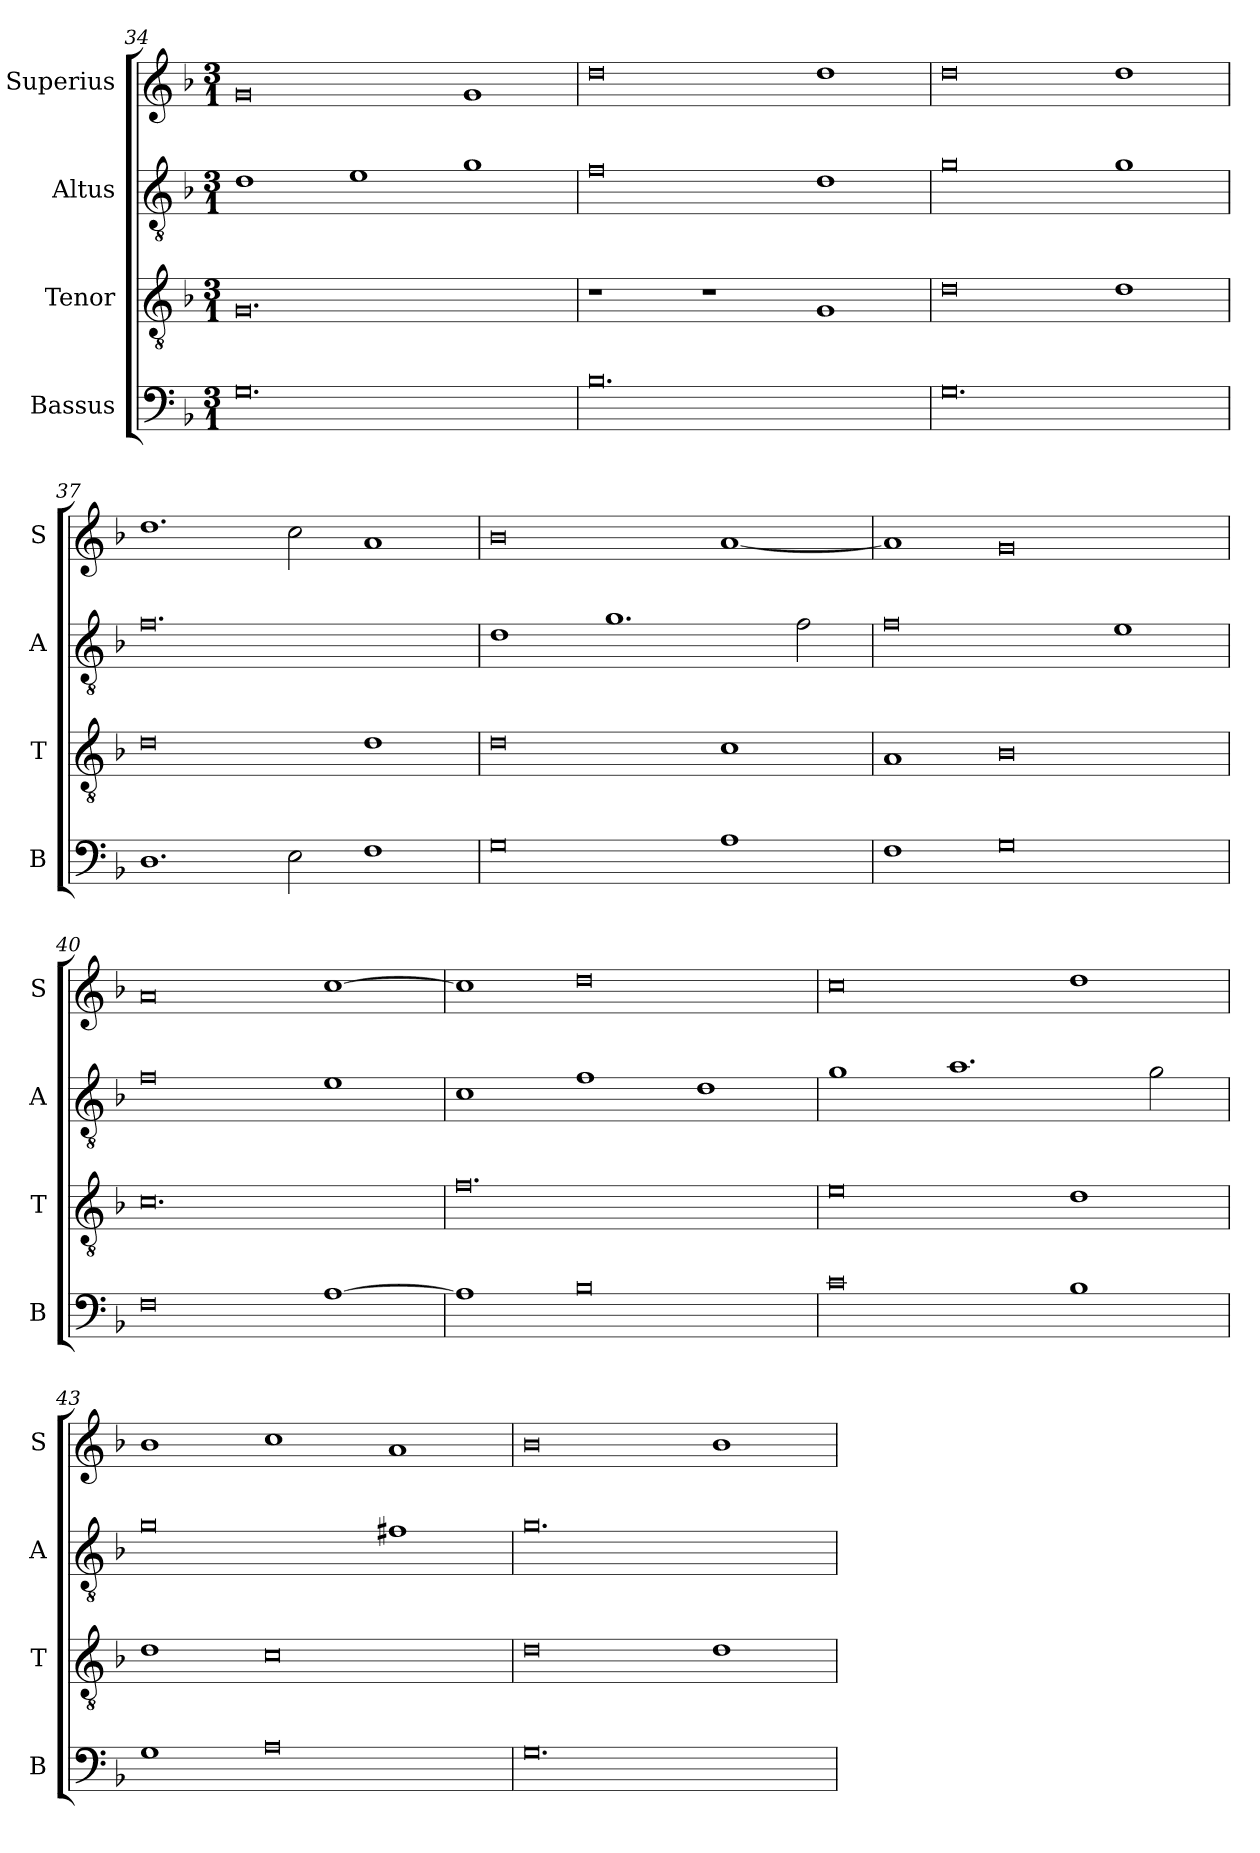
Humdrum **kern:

**kern	**kern	**kern	**kern
*part4	*part3	*part2	*part1
*staff4	*staff3	*staff2	*staff1
*I"Bassus	*I"Tenor	*I"Altus	*I"Superius
*I'B	*I'T	*I'A	*I'S
*clefF4	*clefGv2	*clefGv2	*clefG2
*k[b-]	*k[b-]	*k[b-]	*k[b-]
*M3/1	*M3/1	*M3/1	*M3/1
=34	=34	=34	=34
0.G	0.G	1d	0g
.	.	1e	.
.	.	1g	1g
=35	=35	=35	=35
0.B-	1r	0f	0dd
.	1r	.	.
.	1G	1d	1dd
=36	=36	=36	=36
0.G	0d	0g	0dd
.	1d	1g	1dd
=37	=37	=37	=37
1.D	0d	0.f	1.dd
2E\	.	.	2cc\
1F	1d	.	1a
=38	=38	=38	=38
0G	0d	1d	0b-
.	.	1.g	.
1A	1c	.	[1a
.	.	2f\	.
=39	=39	=39	=39
1F	1A	0f	1a]
0G	0B-	.	0g
.	.	1e	.
=40	=40	=40	=40
0F	0.c	0f	0a
[1A	.	1e	[1cc
=41	=41	=41	=41
1A]	0.f	1c	1cc]
0B-	.	1f	0dd
.	.	1d	.
=42	=42	=42	=42
0c	0e	1g	0cc
.	.	1.a	.
1B-	1d	.	1dd
.	.	2g\	.
=43	=43	=43	=43
1G	1d	0g	1b-
0A	0c	.	1cc
.	.	1f#X	1a
=44	=44	=44	=44
0.G	0d	0.g	0b-
.	1d	.	1b-
=	=	=	=
*-	*-	*-	*-
